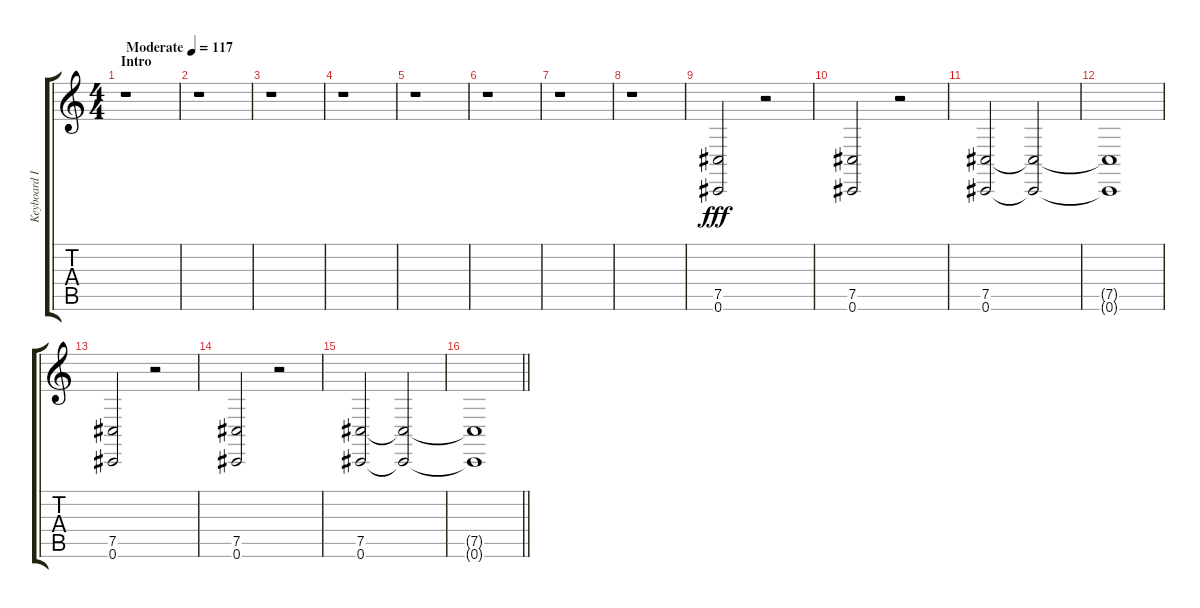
\track ("Keyboard I" "Keyboard I") {instrument synthstrings2}
\staff {score tabs}
\tuning (Db4 Ab3 E3 B2 Gb2 Db2) {hide}
\ts (4 4)
\section ("" "Intro")
\tempo (117 "Moderate")
\clef g2
\ks c
r.1{dy fff instrument synthstrings2} |
r.1 |
r.1 |
r.1 |
r.1 |
r.1 |
r.1 |
r.1 |
(7.5 0.6).2{instrument brightacousticpiano} r.2 |
(7.5 0.6).2 r.2 |
(7.5 0.6).2 (7.5{t} 0.6{t}).2 |
(7.5{t} 0.6{t}).1 |
(7.5 0.6).2 r.2 |
(7.5 0.6).2 r.2 |
(7.5 0.6).2 (7.5{t} 0.6{t}).2 |
\barLineRight lightlight
(7.5{t} 0.6{t}).1
